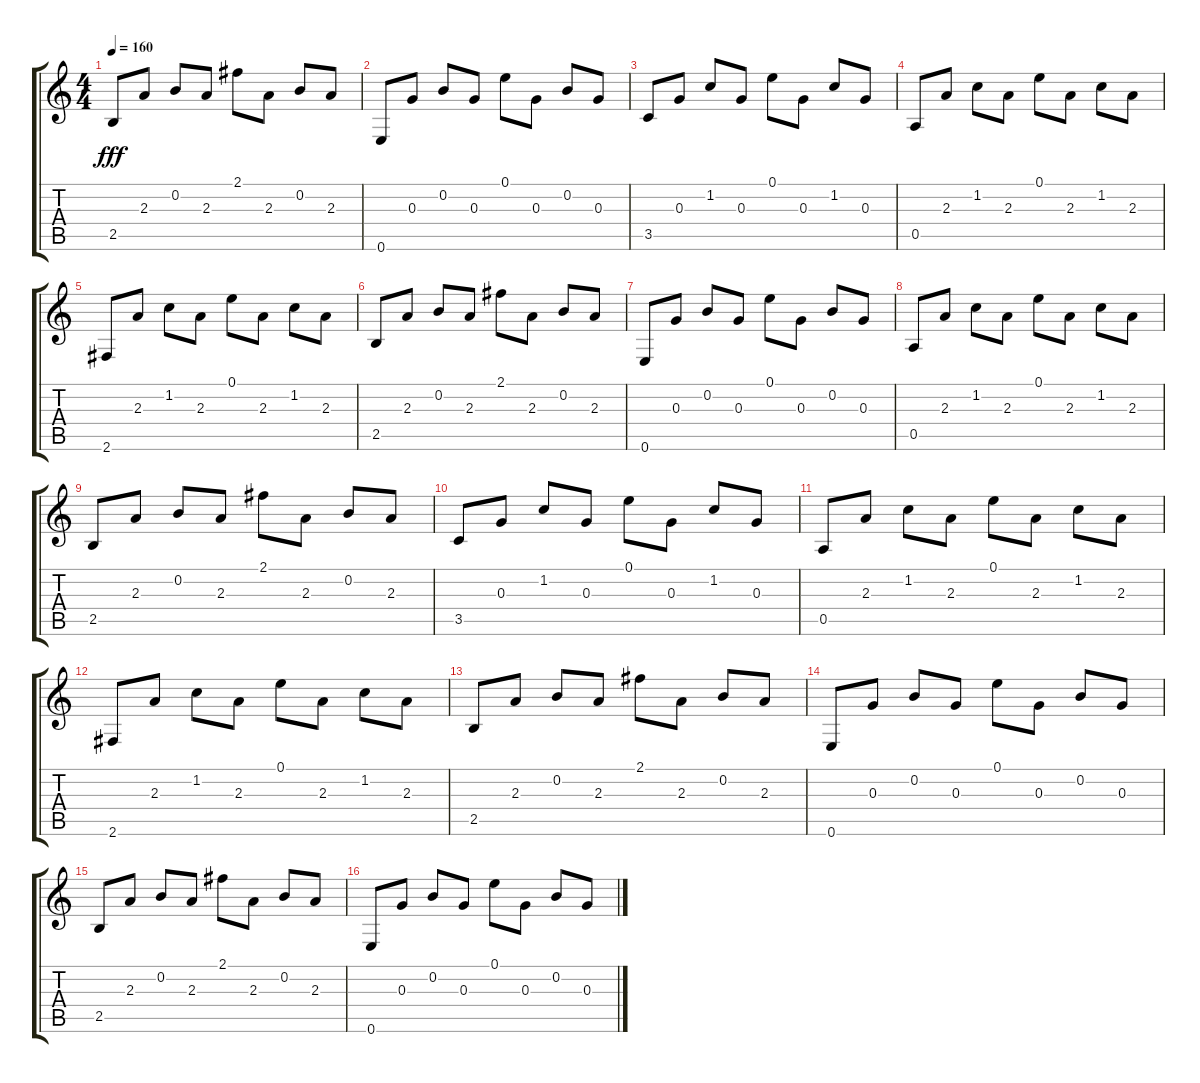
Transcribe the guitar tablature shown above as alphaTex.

\track "" {instrument acousticguitarnylon}
\staff {score tabs}
\tuning (E4 B3 G3 D3 A2 E2) {hide}
\ts (4 4)
\tempo 160
\clef g2
\ks c
2.5.8{dy fff} 2.3.8 0.2.8 2.3.8 2.1.8 2.3.8 0.2.8 2.3.8 |
0.6.8 0.3.8 0.2.8 0.3.8 0.1.8 0.3.8 0.2.8 0.3.8 |
3.5.8 0.3.8 1.2.8 0.3.8 0.1.8 0.3.8 1.2.8 0.3.8 |
0.5.8 2.3.8 1.2.8 2.3.8 0.1.8 2.3.8 1.2.8 2.3.8 |
2.6.8 2.3.8 1.2.8 2.3.8 0.1.8 2.3.8 1.2.8 2.3.8 |
2.5.8 2.3.8 0.2.8 2.3.8 2.1.8 2.3.8 0.2.8 2.3.8 |
0.6.8 0.3.8 0.2.8 0.3.8 0.1.8 0.3.8 0.2.8 0.3.8 |
0.5.8 2.3.8 1.2.8 2.3.8 0.1.8 2.3.8 1.2.8 2.3.8 |
2.5.8 2.3.8 0.2.8 2.3.8 2.1.8 2.3.8 0.2.8 2.3.8 |
3.5.8 0.3.8 1.2.8 0.3.8 0.1.8 0.3.8 1.2.8 0.3.8 |
0.5.8 2.3.8 1.2.8 2.3.8 0.1.8 2.3.8 1.2.8 2.3.8 |
2.6.8 2.3.8 1.2.8 2.3.8 0.1.8 2.3.8 1.2.8 2.3.8 |
2.5.8 2.3.8 0.2.8 2.3.8 2.1.8 2.3.8 0.2.8 2.3.8 |
0.6.8 0.3.8 0.2.8 0.3.8 0.1.8 0.3.8 0.2.8 0.3.8 |
2.5.8 2.3.8 0.2.8 2.3.8 2.1.8 2.3.8 0.2.8 2.3.8 |
0.6.8 0.3.8 0.2.8 0.3.8 0.1.8 0.3.8 0.2.8 0.3.8
